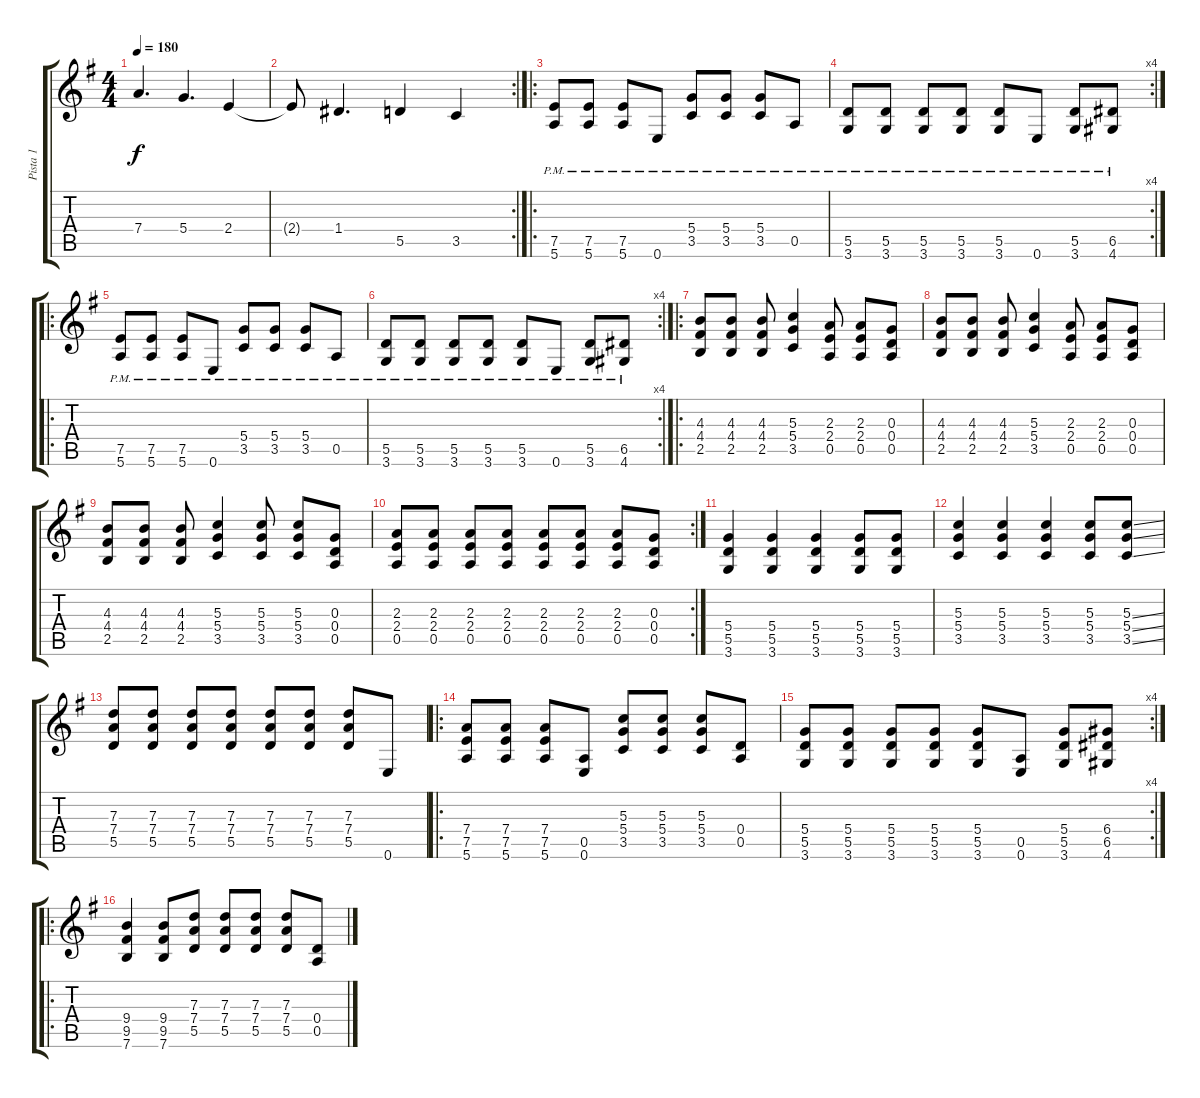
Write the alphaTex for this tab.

\track ("Pista 1" "Pista 1") {instrument distortionguitar}
\staff {score tabs}
\tuning (E4 B3 G3 D3 A2 E2) {hide}
\ts (4 4)
\tempo 180
\clef g2
\ks g
7.4.4{d dy f} 5.4.4{d} 2.4.4 |
\rc 2
2.4{t}.8 1.4.4{d} 5.5.4 3.5.4 |
\ro
(7.5{pm} 5.6{pm}).8 (7.5{pm} 5.6{pm}).8 (7.5{pm} 5.6{pm}).8 0.6{pm}.8 (5.4{pm} 3.5{pm}).8 (5.4{pm} 3.5{pm}).8 (5.4{pm} 3.5{pm}).8 0.5{pm}.8 |
\rc 4
(5.5{pm} 3.6{pm}).8 (5.5{pm} 3.6{pm}).8 (5.5{pm} 3.6{pm}).8 (5.5{pm} 3.6{pm}).8 (5.5{pm} 3.6{pm}).8 0.6{pm}.8 (5.5{pm} 3.6{pm}).8 (6.5{pm} 4.6{pm}).8 |
\ro
(7.5{pm} 5.6{pm}).8 (7.5{pm} 5.6{pm}).8 (7.5{pm} 5.6{pm}).8 0.6{pm}.8 (5.4{pm} 3.5{pm}).8 (5.4{pm} 3.5{pm}).8 (5.4{pm} 3.5{pm}).8 0.5{pm}.8 |
\rc 4
(5.5{pm} 3.6{pm}).8 (5.5{pm} 3.6{pm}).8 (5.5{pm} 3.6{pm}).8 (5.5{pm} 3.6{pm}).8 (5.5{pm} 3.6{pm}).8 0.6{pm}.8 (5.5{pm} 3.6{pm}).8 (6.5{pm} 4.6{pm}).8 |
\ro
(4.3 4.4 2.5).8 (4.3 4.4 2.5).8 (4.3 4.4 2.5).8 (5.3 5.4 3.5).4 (2.3 2.4 0.5).8 (2.3 2.4 0.5).8 (0.3 0.4 0.5).8 |
(4.3 4.4 2.5).8 (4.3 4.4 2.5).8 (4.3 4.4 2.5).8 (5.3 5.4 3.5).4 (2.3 2.4 0.5).8 (2.3 2.4 0.5).8 (0.3 0.4 0.5).8 |
(4.3 4.4 2.5).8 (4.3 4.4 2.5).8 (4.3 4.4 2.5).8 (5.3 5.4 3.5).4 (5.3 5.4 3.5).8 (5.3 5.4 3.5).8 (0.3 0.4 0.5).8 |
\rc 2
(2.3 2.4 0.5).8 (2.3 2.4 0.5).8 (2.3 2.4 0.5).8 (2.3 2.4 0.5).8 (2.3 2.4 0.5).8 (2.3 2.4 0.5).8 (2.3 2.4 0.5).8 (0.3 0.4 0.5).8 |
(5.4 5.5 3.6).4 (5.4 5.5 3.6).4 (5.4 5.5 3.6).4 (5.4 5.5 3.6).8 (5.4 5.5 3.6).8 |
(5.3 5.4 3.5).4 (5.3 5.4 3.5).4 (5.3 5.4 3.5).4 (5.3 5.4 3.5).8 (5.3{ss} 5.4{ss} 3.5{ss}).8 |
(7.3 7.4 5.5).8 (7.3 7.4 5.5).8 (7.3 7.4 5.5).8 (7.3 7.4 5.5).8 (7.3 7.4 5.5).8 (7.3 7.4 5.5).8 (7.3 7.4 5.5).8 0.6.8 |
\ro
(7.4 7.5 5.6).8 (7.4 7.5 5.6).8 (7.4 7.5 5.6).8 (0.5 0.6).8 (5.3 5.4 3.5).8 (5.3 5.4 3.5).8 (5.3 5.4 3.5).8 (0.4 0.5).8 |
\rc 4
(5.4 5.5 3.6).8 (5.4 5.5 3.6).8 (5.4 5.5 3.6).8 (5.4 5.5 3.6).8 (5.4 5.5 3.6).8 (0.5 0.6).8 (5.4 5.5 3.6).8 (6.4 6.5 4.6).8 |
\ro
(9.4 9.5 7.6).4 (9.4 9.5 7.6).8 (7.3 7.4 5.5).8 (7.3 7.4 5.5).8 (7.3 7.4 5.5).8 (7.3 7.4 5.5).8 (0.4 0.5).8
